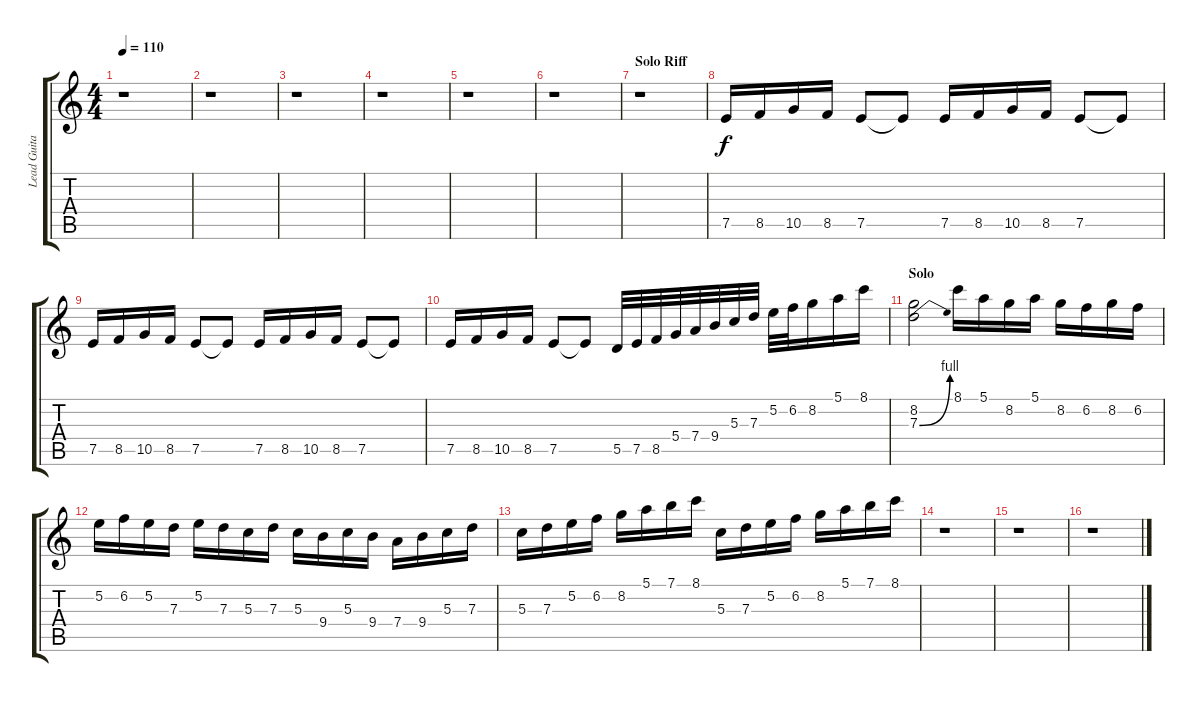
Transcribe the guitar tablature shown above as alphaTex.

\track ("Lead Guitar" "Lead Guita") {instrument distortionguitar}
\staff {score tabs}
\tuning (E4 B3 G3 D3 A2 E2) {hide}
\ts (4 4)
\tempo 110
\clef g2
\ks c
r.1{dy f} |
r.1 |
r.1 |
r.1 |
r.1 |
r.1 |
\section ("" "Solo Riff")
r.1 |
7.5.16{instrument distortionguitar} 8.5.16 10.5.16 8.5.16 7.5.8 7.5{t}.8 7.5.16 8.5.16 10.5.16 8.5.16 7.5.8 7.5{t}.8 |
7.5.16{instrument distortionguitar} 8.5.16 10.5.16 8.5.16 7.5.8 7.5{t}.8 7.5.16 8.5.16 10.5.16 8.5.16 7.5.8 7.5{t}.8 |
7.5.16{instrument distortionguitar} 8.5.16 10.5.16 8.5.16 7.5.8 7.5{t}.8 5.5.32 7.5.32 8.5.32 5.4.32 7.4.32 9.4.32 5.3.32 7.3.32 5.2.32 6.2.32 8.2.16 5.1.16 8.1.16 |
\section ("" "Solo")
(8.2 7.3{be (bend 0 0 60 4)}).2 8.1.16 5.1.16 8.2.16 5.1.16 8.2.16 6.2.16 8.2.16 6.2.16 |
5.2.16 6.2.16 5.2.16 7.3.16 5.2.16 7.3.16 5.3.16 7.3.16 5.3.16 9.4.16 5.3.16 9.4.16 7.4.16 9.4.16 5.3.16 7.3.16 |
5.3.16 7.3.16 5.2.16 6.2.16 8.2.16 5.1.16 7.1.16 8.1.16 5.3.16 7.3.16 5.2.16 6.2.16 8.2.16 5.1.16 7.1.16 8.1.16 |
r.1 |
r.1 |
r.1
